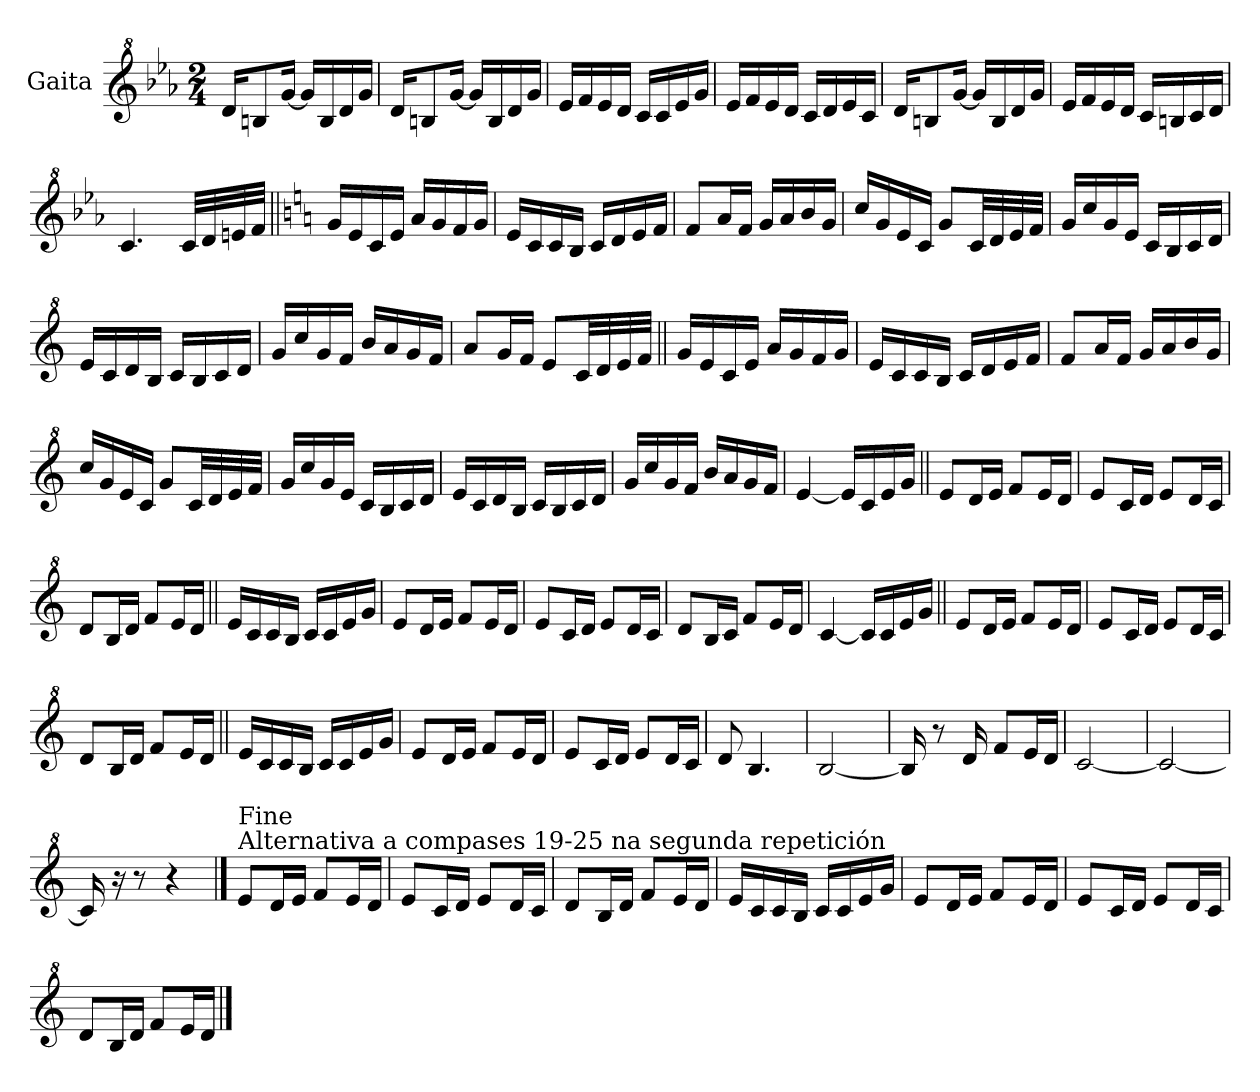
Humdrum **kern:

**kern
*part1
*staff1
*I"Gaita
*clefG^2
*k[b-e-a-]
*E-:
*M2/4
=
16ddKL
8bn
[16ggJk
16ggLL]
16b
16dd
16ggJJ
=
16ddKL
8bn
[16ggJk
16ggLL]
16b
16dd
16ggJJ
=
16ee-LL
16ff
16ee-
16ddJJ
16ccLL
16cc
16ee-
16ggJJ
=
16ee-LL
16ff
16ee-
16ddJJ
16ccLL
16dd
16ee-
16ccJJ
=
16ddKL
8bn
[16ggJk
16ggLL]
16b
16dd
16ggJJ
=
16ee-LL
16ff
16ee-
16ddJJ
16ccLL
16bn
16cc
16ddJJ
=
4.cc
32ccLLL
32dd
32een
32ffJJJ
=||
*k[]
*C:
16ggLL
16ee
16cc
16eeJJ
16aaLL
16gg
16ff
16ggJJ
=
16eeLL
16cc
16cc
16bJJ
16ccLL
16dd
16ee
16ffJJ
=
8ffL
16aaL
16ffJJ
16ggLL
16aa
16bb
16ggJJ
=
16cccLL
16gg
16ee
16ccJJ
8ggL
32ccLL
32dd
32ee
32ffJJJ
=
16ggLL
16ccc
16gg
16eeJJ
16ccLL
16b
16cc
16ddJJ
=
16eeLL
16cc
16dd
16bJJ
16ccLL
16b
16cc
16ddJJ
=
16ggLL
16ccc
16gg
16ffJJ
16bbLL
16aa
16gg
16ffJJ
=
8aaL
16ggL
16ffJJ
8eeL
32ccLL
32dd
32ee
32ffJJJ
=||
16ggLL
16ee
16cc
16eeJJ
16aaLL
16gg
16ff
16ggJJ
=
16eeLL
16cc
16cc
16bJJ
16ccLL
16dd
16ee
16ffJJ
=
8ffL
16aaL
16ffJJ
16ggLL
16aa
16bb
16ggJJ
=
16cccLL
16gg
16ee
16ccJJ
8ggL
32ccLL
32dd
32ee
32ffJJJ
=
16ggLL
16ccc
16gg
16eeJJ
16ccLL
16b
16cc
16ddJJ
=
16eeLL
16cc
16dd
16bJJ
16ccLL
16b
16cc
16ddJJ
=
16ggLL
16ccc
16gg
16ffJJ
16bbLL
16aa
16gg
16ffJJ
=
[4ee
16eeLL]
16cc
16ee
16ggJJ
=||
8eeL
16ddL
16eeJJ
8ffL
16eeL
16ddJJ
=
8eeL
16ccL
16ddJJ
8eeL
16ddL
16ccJJ
=
8ddL
16bL
16ddJJ
8ffL
16eeL
16ddJJ
=||
16eeLL
16cc
16cc
16bJJ
16ccLL
16cc
16ee
16ggJJ
=
8eeL
16ddL
16eeJJ
8ffL
16eeL
16ddJJ
=
8eeL
16ccL
16ddJJ
8eeL
16ddL
16ccJJ
=
8ddL
16bL
16ccJJ
8ffL
16eeL
16ddJJ
=
[4cc
16ccLL]
16cc
16ee
16ggJJ
=||
8eeL
16ddL
16eeJJ
8ffL
16eeL
16ddJJ
=
8eeL
16ccL
16ddJJ
8eeL
16ddL
16ccJJ
=
8ddL
16bL
16ddJJ
8ffL
16eeL
16ddJJ
=||
16eeLL
16cc
16cc
16bJJ
16ccLL
16cc
16ee
16ggJJ
=
8eeL
16ddL
16eeJJ
8ffL
16eeL
16ddJJ
=
8eeL
16ccL
16ddJJ
8eeL
16ddL
16ccJJ
=
8dd
4.b
=
[2b
=
16b]
8r
16dd
8ffL
16eeL
16ddJJ
=
[2cc
=
2cc_
=
16cc]
16r
8r
4r
==
!LO:TX:a:t=Alternativa a compases 19-25 na segunda repetición
!LO:TX:a:t=Fine
8eeL
16ddL
16eeJJ
8ffL
16eeL
16ddJJ
=
8eeL
16ccL
16ddJJ
8eeL
16ddL
16ccJJ
=
8ddL
16bL
16ddJJ
8ffL
16eeL
16ddJJ
=
16eeLL
16cc
16cc
16bJJ
16ccLL
16cc
16ee
16ggJJ
=
8eeL
16ddL
16eeJJ
8ffL
16eeL
16ddJJ
=
8eeL
16ccL
16ddJJ
8eeL
16ddL
16ccJJ
=
8ddL
16bL
16ddJJ
8ffL
16eeL
16ddJJ
==
*-
